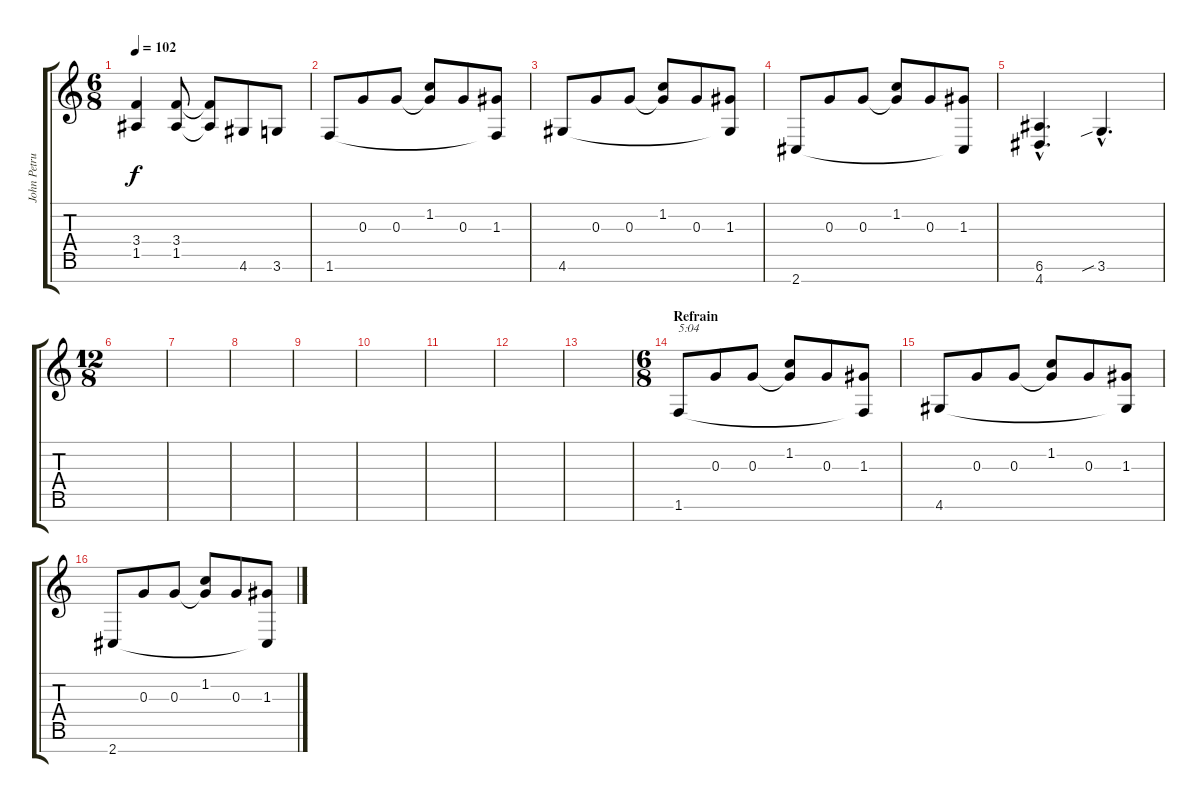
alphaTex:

\track ("John Petrucci" "John Petru") {instrument distortionguitar}
\staff {score tabs}
\tuning (E4 B3 G3 D3 A2 E2 B1) {hide}
\ts (6 8)
\tempo 102
\clef g2
\ks c
(3.4 1.5).4{dy f} (3.4 1.5).8 (3.4{t} 1.5{t}).8 4.6.8 3.6.8 |
1.6.8 0.3.8 0.3.8 (1.2 0.3{t}).8 0.3.8 (1.3 1.6{t}).8 |
4.6.8 0.3.8 0.3.8 (1.2 0.3{t}).8 0.3.8 (1.3 4.6{t}).8 |
2.7.8 0.3.8 0.3.8 (1.2 0.3{t}).8 0.3.8 (1.3 2.7{t}).8 |
(6.6{hac} 4.7{hac}).4{d} 3.6{sib hac}.4{d} |
\ts (12 8)
\section ("" "")
|
|
|
|
|
|
|
|
\ts (6 8)
\section ("" "Refrain")
1.6.8{txt "5:04 "} 0.3.8 0.3.8 (1.2 0.3{t}).8 0.3.8 (1.3 1.6{t}).8 |
4.6.8 0.3.8 0.3.8 (1.2 0.3{t}).8 0.3.8 (1.3 4.6{t}).8 |
2.7.8 0.3.8 0.3.8 (1.2 0.3{t}).8 0.3.8 (1.3 2.7{t}).8
